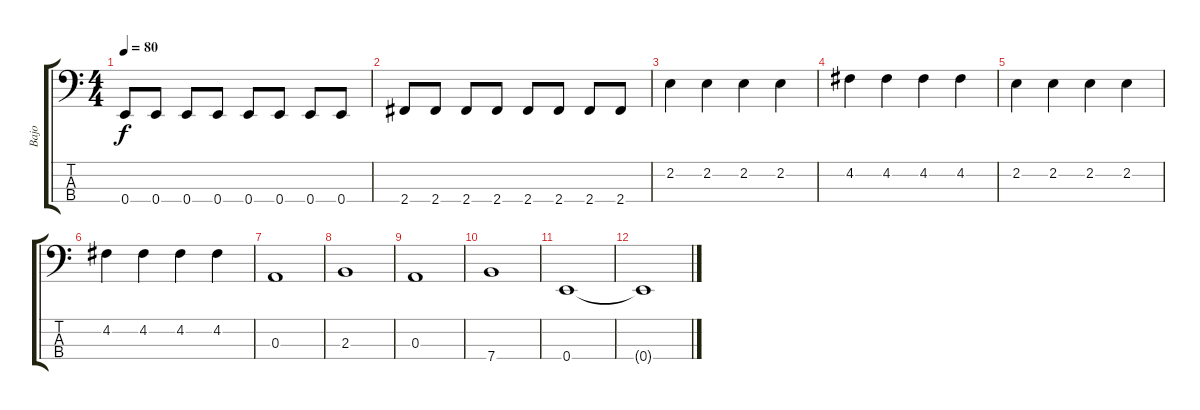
\track ("Bajo" "Bajo") {instrument electricbassfinger}
\staff {score tabs}
\tuning (G2 D2 A1 E1) {hide}
\ts (4 4)
\tempo 80
\clef f4
\ks c
0.4.8{dy f} 0.4.8 0.4.8 0.4.8 0.4.8 0.4.8 0.4.8 0.4.8 |
2.4.8 2.4.8 2.4.8 2.4.8 2.4.8 2.4.8 2.4.8 2.4.8 |
2.2.4 2.2.4 2.2.4 2.2.4 |
4.2.4 4.2.4 4.2.4 4.2.4 |
2.2.4 2.2.4 2.2.4 2.2.4 |
4.2.4 4.2.4 4.2.4 4.2.4 |
0.3.1 |
2.3.1 |
0.3.1 |
7.4.1 |
0.4.1 |
0.4{t}.1
